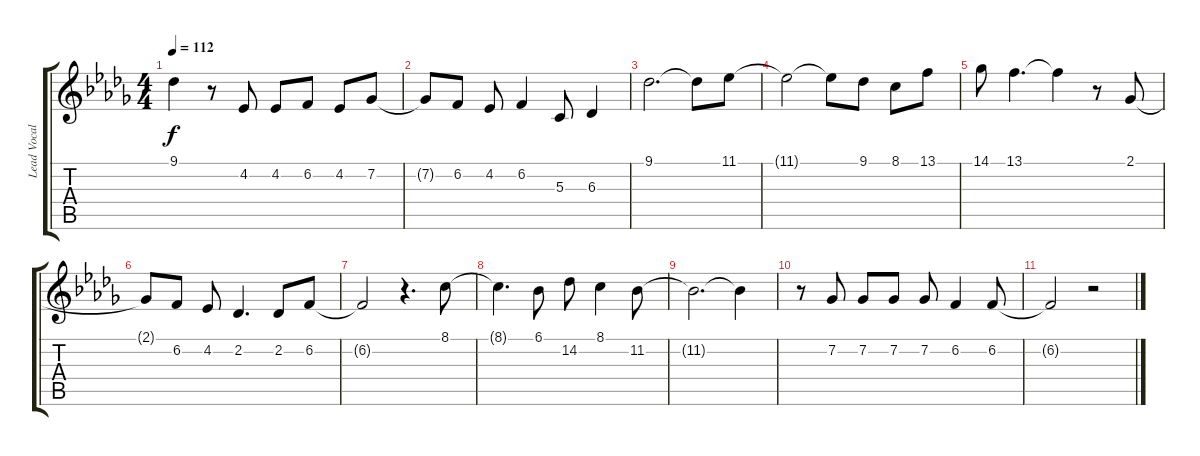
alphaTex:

\track ("Lead Vocals" "Lead Vocal") {instrument violin}
\staff {score tabs}
\tuning (E4 B3 G3 D3 A2 E2) {hide}
\ts (4 4)
\tempo 112
\clef g2
\ks bbminor
9.1{t}.4{dy f} r.8 4.2.8 4.2.8 6.2.8 4.2.8 7.2.8 |
7.2{t}.8 6.2.8 4.2.8 6.2.4 5.3.8 6.3.4 |
9.1.2{d} 9.1{t}.8 11.1.8 |
11.1{t}.2 11.1{t}.8 9.1.8 8.1.8 13.1.8 |
14.1.8 13.1.4{d} 13.1{t}.4 r.8 2.1.8 |
2.1{t}.8 6.2.8 4.2.8 2.2.4{d} 2.2.8 6.2.8 |
6.2{t}.2 r.4{d} 8.1.8 |
8.1{t}.4{d} 6.1.8 14.2.8 8.1.4 11.2.8 |
11.2{t}.2{d} 11.2{t}.4 |
r.8 7.2.8 7.2.8 7.2.8 7.2.8 6.2.4 6.2.8 |
6.2{t}.2 r.2
